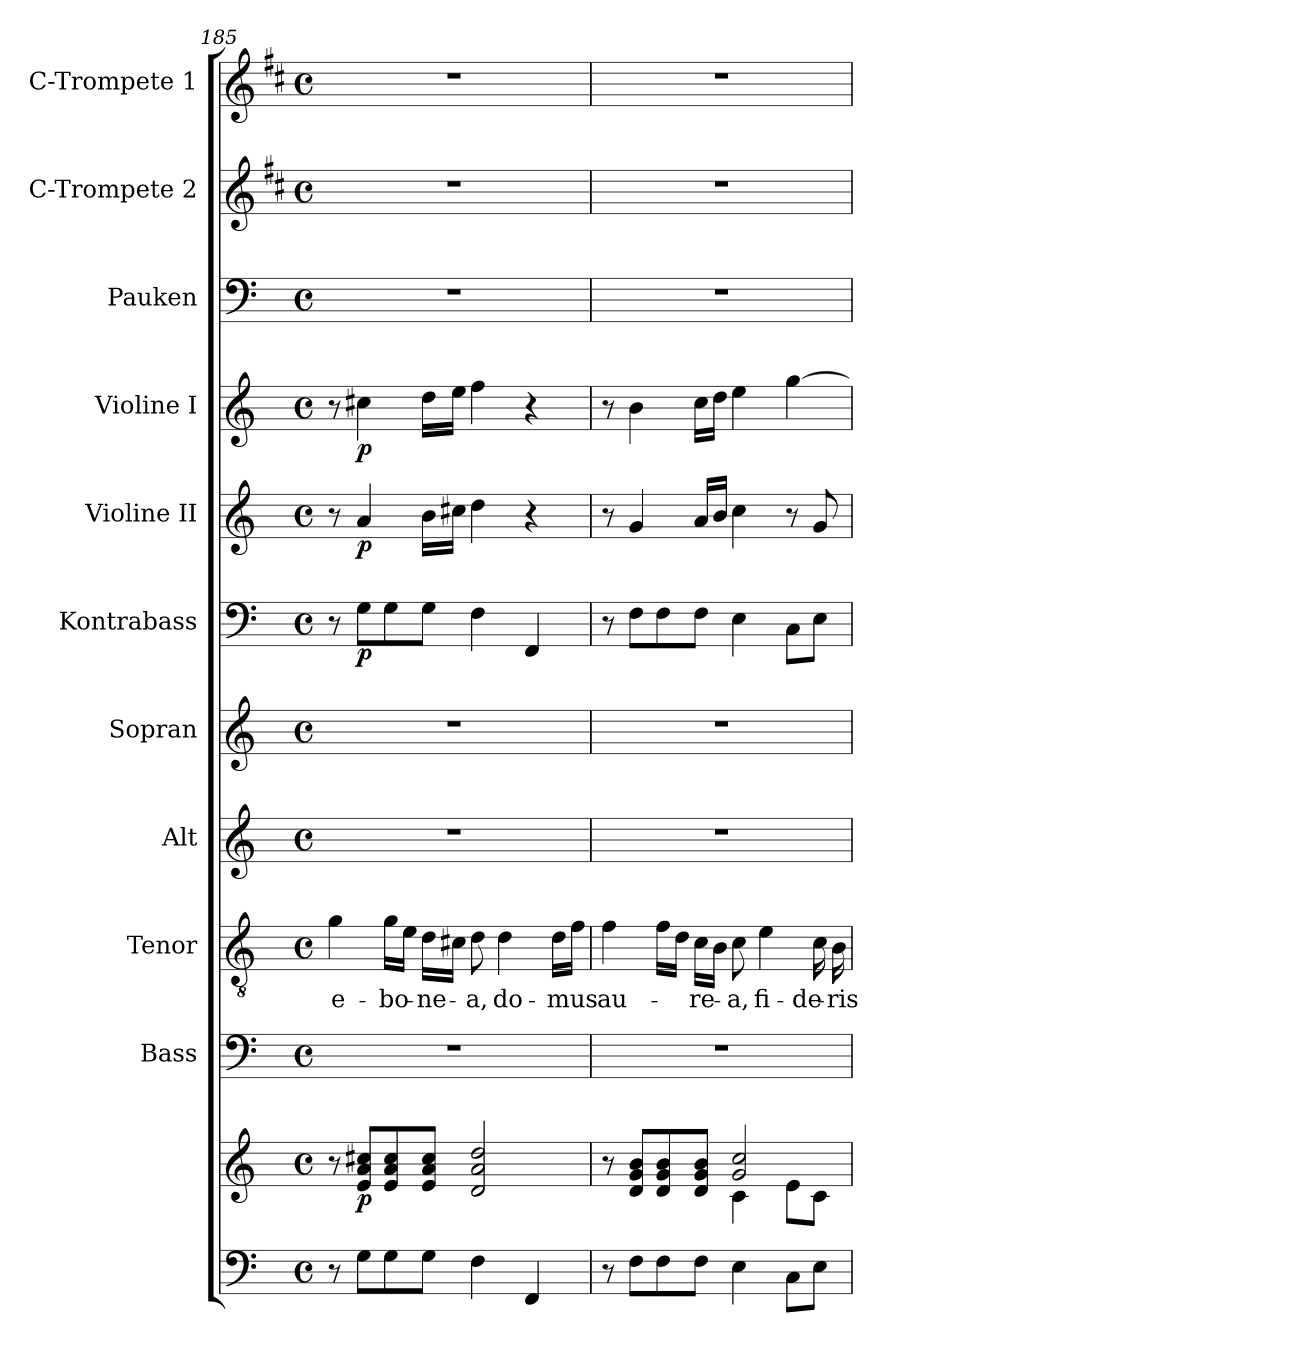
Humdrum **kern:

**kern	**kern	**dynam	**kern	**kern	**text	**kern	**kern	**kern	**dynam	**kern	**dynam	**kern	**dynam	**kern	**kern	**kern
*part11	*part11	*part11	*part10	*part9	*part9	*part8	*part7	*part6	*part6	*part5	*part5	*part4	*part4	*part3	*part2	*part1
*staff12	*staff11	*staff11/12	*staff10	*staff9	*staff9	*staff8	*staff7	*staff6	*staff6	*staff5	*staff5	*staff4	*staff4	*staff3	*staff2	*staff1
*	*	*	*I"Bass	*I"Tenor	*	*I"Alt	*I"Sopran	*I"Kontrabass	*	*I"Violine II	*	*I"Violine I	*	*I"Pauken	*I"C-Trompete 2	*I"C-Trompete 1
*	*	*	*I'B.	*I'T.	*	*I'A.	*I'S.	*I'Kb.	*	*I'Vl. II	*	*I'Vl. I	*	*I'Pk.	*I'C Trp. 2	*I'C Trp. 1
*clefF4	*clefG2	*	*clefF4	*clefGv2	*	*clefG2	*clefG2	*clefF4	*	*clefG2	*	*clefG2	*	*clefF4	*clefG2	*clefG2
*	*	*	*	*	*	*	*	*ITrd7c12	*	*	*	*	*	*	*ITrd1c2	*ITrd1c2
*k[]	*k[]	*	*k[]	*k[]	*	*k[]	*k[]	*k[]	*	*k[]	*	*k[]	*	*k[]	*k[]	*k[]
*C:	*C:	*	*C:	*C:	*	*C:	*C:	*C:	*	*C:	*	*C:	*	*C:	*C:	*C:
*M4/4	*M4/4	*	*M4/4	*M4/4	*	*M4/4	*M4/4	*M4/4	*	*M4/4	*	*M4/4	*	*M4/4	*M4/4	*M4/4
*met(c)	*met(c)	*	*met(c)	*met(c)	*	*met(c)	*met(c)	*met(c)	*	*met(c)	*	*met(c)	*	*met(c)	*met(c)	*met(c)
=185	=185	=185	=185	=185	=185	=185	=185	=185	=185	=185	=185	=185	=185	=185	=185	=185
!	!	!	!	!	!LO:LY:b	!	!	!	!	!	!	!	!	!	!	!
8r	8r	.	1r	4g\	e-	1r	1r	8r	.	8r	.	8r	.	1r	1r	1r
!	!	!LO:DY:b	!	!	!	!	!	!	!LO:DY:b	!	!LO:DY:b	!	!LO:DY:b	!	!	!
8G\L	8e/ 8a/ 8cc#X/L	p	.	.	.	.	.	8GG\L	p	4a/	p	4cc#X\	p	.	.	.
!	!	!	!	!	!LO:LY:b	!	!	!	!	!	!	!	!	!	!	!
8G\	8e/ 8a/ 8cc#/	.	.	16g\LL	-bo-	.	.	8GG\	.	.	.	.	.	.	.	.
.	.	.	.	16e\JJ	.	.	.	.	.	.	.	.	.	.	.	.
!	!	!	!	!	!LO:LY:b	!	!	!	!	!	!	!	!	!	!	!
8G\J	8e/ 8a/ 8cc#/J	.	.	16d\LL	-ne-	.	.	8GG\J	.	16b\LL	.	16dd\LL	.	.	.	.
.	.	.	.	16c#X\JJ	.	.	.	.	.	16cc#X\JJ	.	16ee\JJ	.	.	.	.
!	!	!	!	!	!LO:LY:b	!	!	!	!	!	!	!	!	!	!	!
4F\	2d/ 2a/ 2dd/	.	.	8d\	-a,	.	.	4FF\	.	4dd\	.	4ff\	.	.	.	.
!	!	!	!	!	!LO:LY:b	!	!	!	!	!	!	!	!	!	!	!
.	.	.	.	4d\	do-	.	.	.	.	.	.	.	.	.	.	.
4FF/	.	.	.	.	.	.	.	4FFF/	.	4r	.	4r	.	.	.	.
!	!	!	!	!	!LO:LY:b	!	!	!	!	!	!	!	!	!	!	!
.	.	.	.	16d\LL	-mus	.	.	.	.	.	.	.	.	.	.	.
.	.	.	.	16f\JJ	.	.	.	.	.	.	.	.	.	.	.	.
=186	=186	=186	=186	=186	=186	=186	=186	=186	=186	=186	=186	=186	=186	=186	=186	=186
*	*^	*	*	*	*	*	*	*	*	*	*	*	*	*	*	*
!	!	!	!	!	!	!LO:LY:b	!	!	!	!	!	!	!	!	!	!	!
8r	8r	2ryy	.	1r	4f\	au-	1r	1r	8r	.	8r	.	8r	.	1r	1r	1r
8F\L	8d/ 8g/ 8b/L	.	.	.	.	.	.	.	8FF\L	.	4g/	.	4b\	.	.	.	.
8F\	8d/ 8g/ 8b/	.	.	.	16f\LL	.	.	.	8FF\	.	.	.	.	.	.	.	.
.	.	.	.	.	16d\JJ	.	.	.	.	.	.	.	.	.	.	.	.
!	!	!	!	!	!	!LO:LY:b	!	!	!	!	!	!	!	!	!	!	!
8F\J	8d/ 8g/ 8b/J	.	.	.	16c\LL	-re-	.	.	8FF\J	.	16a/LL	.	16cc\LL	.	.	.	.
.	.	.	.	.	16B\JJ	.	.	.	.	.	16b/JJ	.	16dd\JJ	.	.	.	.
!	!	!	!	!	!	!LO:LY:b	!	!	!	!	!	!	!	!	!	!	!
4E\	2g/ 2cc/	4c\	.	.	8c\	-a,	.	.	4EE\	.	4cc\	.	4ee\	.	.	.	.
!	!	!	!	!	!	!LO:LY:b	!	!	!	!	!	!	!	!	!	!	!
.	.	.	.	.	4e\	fi-	.	.	.	.	.	.	.	.	.	.	.
8C\L	.	8e\L	.	.	.	.	.	.	8CC\L	.	8r	.	[4gg\	.	.	.	.
!	!	!	!	!	!	!LO:LY:b	!	!	!	!	!	!	!	!	!	!	!
8E\J	.	8c\J	.	.	16c\	-de-	.	.	8EE\J	.	8g/	.	.	.	.	.	.
!	!	!	!	!	!	!LO:LY:b	!	!	!	!	!	!	!	!	!	!	!
.	.	.	.	.	16B\	-ris	.	.	.	.	.	.	.	.	.	.	.
*	*v	*v	*	*	*	*	*	*	*	*	*	*	*	*	*	*	*
=	=	=	=	=	=	=	=	=	=	=	=	=	=	=	=	=
*-	*-	*-	*-	*-	*-	*-	*-	*-	*-	*-	*-	*-	*-	*-	*-	*-
